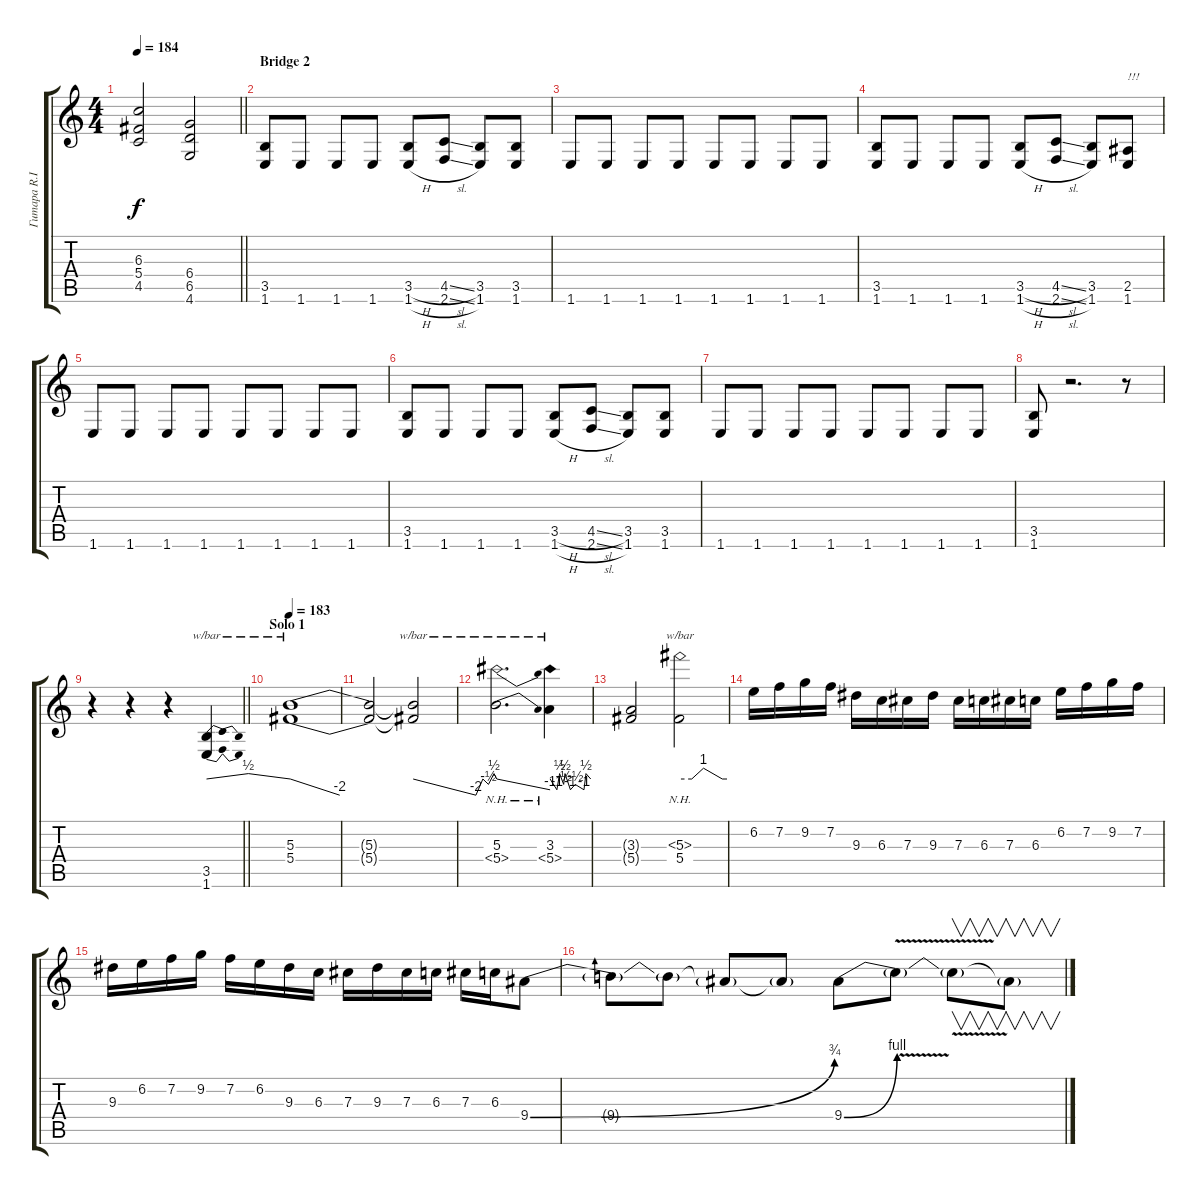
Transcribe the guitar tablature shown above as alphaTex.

\track ("Гитара R.I.P. Hanneman" "Гитара R.I") {instrument overdrivenguitar}
\staff {score tabs}
\tuning (Eb4 Bb3 Gb3 Db3 Ab2 Eb2) {hide}
\ts (4 4)
\tempo 184
\clef g2
\barLineRight lightlight
\ks c
(6.3{t} 5.4{t} 4.5{t}).2{dy f} (6.4 6.5 4.6).2 |
\section ("" "Bridge 2")
(3.5 1.6).8 1.6.8 1.6.8 1.6.8 (3.5{h} 1.6{h}).8 (4.5{sl} 2.6{sl}).8 (3.5 1.6).8 (3.5 1.6).8 |
1.6.8 1.6.8 1.6.8 1.6.8 1.6.8 1.6.8 1.6.8 1.6.8 |
(3.5 1.6).8 1.6.8 1.6.8 1.6.8 (3.5{h} 1.6{h}).8 (4.5{sl} 2.6{sl}).8 (3.5 1.6).8 (2.5 1.6).8{txt "!!!"} |
1.6.8 1.6.8 1.6.8 1.6.8 1.6.8 1.6.8 1.6.8 1.6.8 |
(3.5 1.6).8 1.6.8 1.6.8 1.6.8 (3.5{h} 1.6{h}).8 (4.5{sl} 2.6{sl}).8 (3.5 1.6).8 (3.5 1.6).8 |
1.6.8 1.6.8 1.6.8 1.6.8 1.6.8 1.6.8 1.6.8 1.6.8 |
(3.5 1.6).8 r.2{d} r.8 |
\barLineRight lightlight
r.4 r.4 r.4 (3.5 1.6).4{tbe (dip default 0 0 30 2 60 0)} |
\section ("" "Solo 1")
\tempo 183
(5.3 5.4).1{tbe (dive default 0 0 60 -8)} |
(5.3{t} 5.4{t}).2 (5.3{t} 5.4{t}).2{tbe (custom default 0 0 45 -8 50 0 54 -2 58 2 60 0)} |
(5.3 5.4{nh}).2{d tbe (dive default 0 0 60 -4)} (3.3 5.4{nh}).4{tbe (custom default 0 0 10 -4 14 2 20 -2 22 2 30 -4 37 -2 50 -4 53 2 60 0)} |
(3.3{t} 5.4{t}).2 (5.3{nh} 5.4).2{tbe (custom default 0 0 15 0 30 4 54 0 60 0)} |
6.2.16 7.2.16 9.2.16 7.2.16 9.3.16 6.3.16 7.3.16 9.3.16 7.3.16 6.3.16 7.3.16 6.3.16 6.2.16 7.2.16 9.2.16 7.2.16 |
9.3.16 6.2.16 7.2.16 9.2.16 7.2.16 6.2.16 9.3.16 6.3.16 7.3.16 9.3.16 7.3.16 6.3.16 7.3.16 6.3.16 9.4{be (bend 0 0 60 3)}.8 |
9.4{t}.8 9.4{t}.8 9.4{t}.8 9.4{t}.8 9.4{be (bend 0 0 60 4)}.8 9.4{v t}.8 9.4{t}.8{v} 9.4{t}.8{v}
